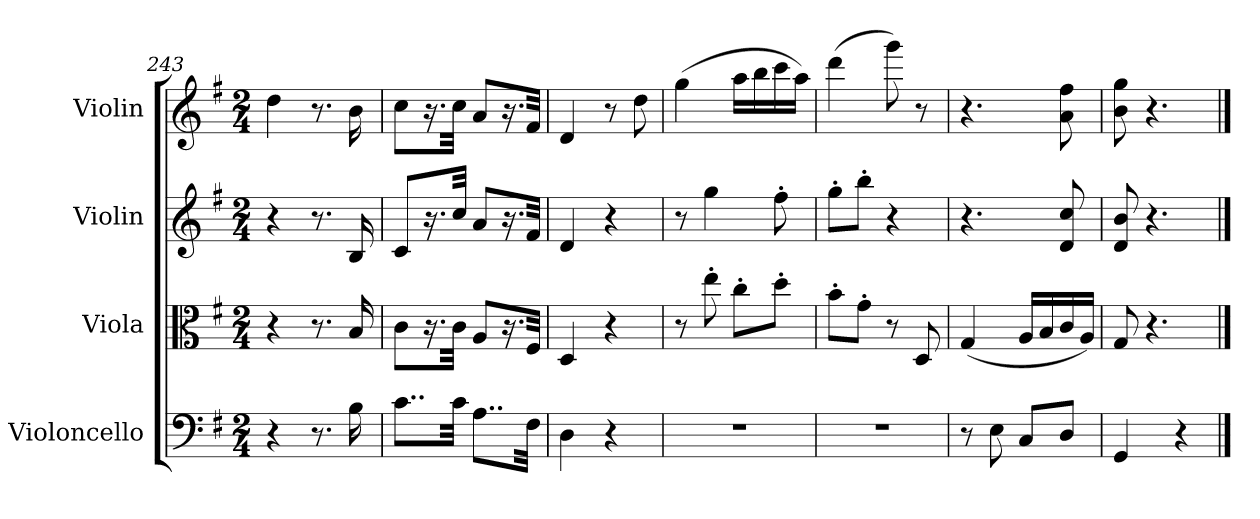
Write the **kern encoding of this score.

**kern	**kern	**kern	**kern
*part4	*part3	*part2	*part1
*staff4	*staff3	*staff2	*staff1
*I"Violoncello	*I"Viola	*I"Violin	*I"Violin
*I'Vc	*I'Vla	*I'Vln	*I'Vln
*clefF4	*clefC3	*clefG2	*clefG2
*k[f#]	*k[f#]	*k[f#]	*k[f#]
*G:	*G:	*G:	*G:
*M2/4	*M2/4	*M2/4	*M2/4
=243	=243	=243	=243
4r	4r	4r	4dd\
8.r	8.r	8.r	8.r
16B\	16B/	16B/	16b\
=244	=244	=244	=244
8..c\L	8c\L	8c/L	8cc\L
.	16.r	16.r	16.r
32c\Jkk	32c\Jkk	32cc/Jkk	32cc\Jkk
8..A\L	8A/L	8a/L	8a/L
.	16.r	16.r	16.r
32F#\Jkk	32F#/Jkk	32f#/Jkk	32f#/Jkk
=245	=245	=245	=245
4D\	4D/	4d/	4d/
4r	4r	4r	8r
.	.	.	8dd\
=246	=246	=246	=246
2r	8r	8r	(4gg\
.	8ee'\	4gg\	.
.	8cc'\L	.	16aa\LL
.	.	.	16bb\
.	8dd'\J	8ff#'\	16ccc\
.	.	.	16aa\JJ)
=247	=247	=247	=247
2r	8b'\L	8gg'\L	(4ddd\
.	8g'\J	8bb'\J	.
.	8r	4r	8ggg\)
.	8D/	.	8r
=248	=248	=248	=248
8r	(4G/	4.r	4.r
8E\	.	.	.
8C/L	16A/LL	.	.
.	16B/	.	.
8D/J	16c/	8d/ 8cc/	8a\ 8ff#\
.	16A/JJ)	.	.
=249	=249	=249	=249
4GG/	8G/	8d/ 8b/	8b\ 8gg\
.	4.r	4.r	4.r
4r	.	.	.
==	==	==	==
*-	*-	*-	*-
